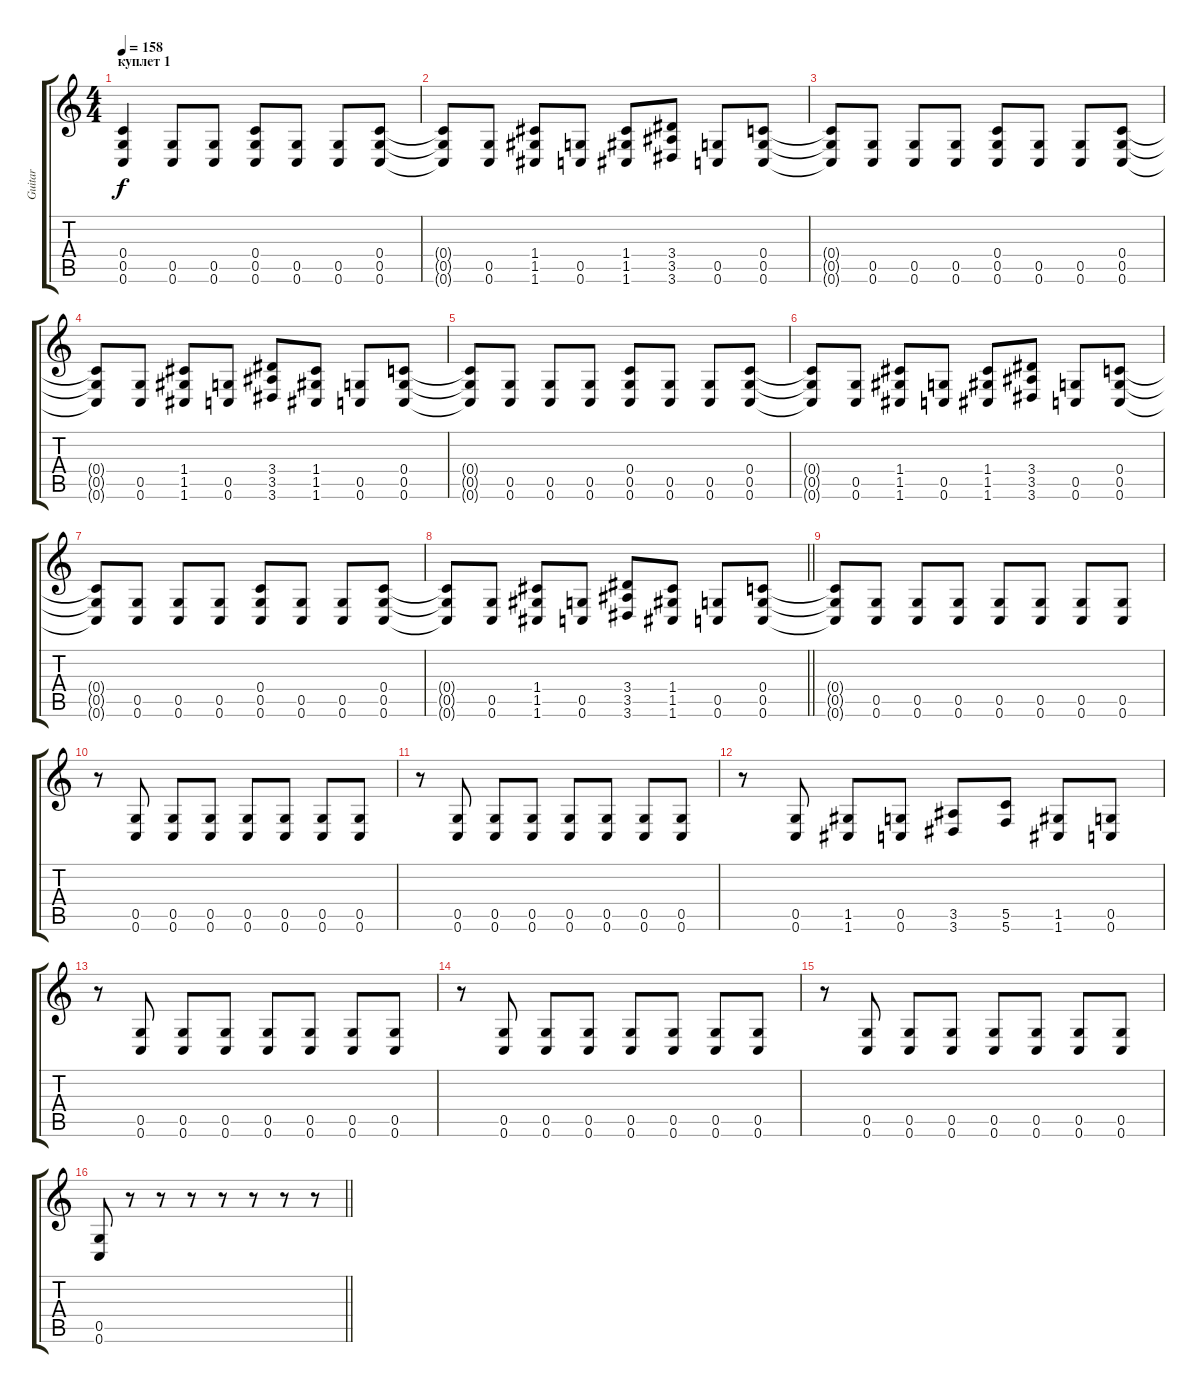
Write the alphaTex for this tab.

\track ("Guitar" "Guitar") {instrument distortionguitar}
\staff {score tabs}
\tuning (D4 A3 F3 C3 G2 C2) {hide}
\ts (4 4)
\section ("" "куплет 1")
\tempo 158
\clef g2
\ks c
(0.4 0.5 0.6).4{dy f} (0.5 0.6).8 (0.5 0.6).8 (0.4 0.5 0.6).8 (0.5 0.6).8 (0.5 0.6).8 (0.4 0.5 0.6).8 |
(0.4{t} 0.5{t} 0.6{t}).8 (0.5 0.6).8 (1.4 1.5 1.6).8 (0.5 0.6).8 (1.4 1.5 1.6).8 (3.4 3.5 3.6).8 (0.5 0.6).8 (0.4 0.5 0.6).8 |
(0.4{t} 0.5{t} 0.6{t}).8 (0.5 0.6).8 (0.5 0.6).8 (0.5 0.6).8 (0.4 0.5 0.6).8 (0.5 0.6).8 (0.5 0.6).8 (0.4 0.5 0.6).8 |
(0.4{t} 0.5{t} 0.6{t}).8 (0.5 0.6).8 (1.4 1.5 1.6).8 (0.5 0.6).8 (3.4 3.5 3.6).8 (1.4 1.5 1.6).8 (0.5 0.6).8 (0.4 0.5 0.6).8 |
(0.4{t} 0.5{t} 0.6{t}).8 (0.5 0.6).8 (0.5 0.6).8 (0.5 0.6).8 (0.4 0.5 0.6).8 (0.5 0.6).8 (0.5 0.6).8 (0.4 0.5 0.6).8 |
(0.4{t} 0.5{t} 0.6{t}).8 (0.5 0.6).8 (1.4 1.5 1.6).8 (0.5 0.6).8 (1.4 1.5 1.6).8 (3.4 3.5 3.6).8 (0.5 0.6).8 (0.4 0.5 0.6).8 |
(0.4{t} 0.5{t} 0.6{t}).8 (0.5 0.6).8 (0.5 0.6).8 (0.5 0.6).8 (0.4 0.5 0.6).8 (0.5 0.6).8 (0.5 0.6).8 (0.4 0.5 0.6).8 |
\barLineRight lightlight
(0.4{t} 0.5{t} 0.6{t}).8 (0.5 0.6).8 (1.4 1.5 1.6).8 (0.5 0.6).8 (3.4 3.5 3.6).8 (1.4 1.5 1.6).8 (0.5 0.6).8 (0.4 0.5 0.6).8 |
\section ("" "")
(0.4{t} 0.5{t} 0.6{t}).8 (0.5 0.6).8 (0.5 0.6).8 (0.5 0.6).8 (0.5 0.6).8 (0.5 0.6).8 (0.5 0.6).8 (0.5 0.6).8 |
r.8 (0.5 0.6).8 (0.5 0.6).8 (0.5 0.6).8 (0.5 0.6).8 (0.5 0.6).8 (0.5 0.6).8 (0.5 0.6).8 |
r.8 (0.5 0.6).8 (0.5 0.6).8 (0.5 0.6).8 (0.5 0.6).8 (0.5 0.6).8 (0.5 0.6).8 (0.5 0.6).8 |
r.8 (0.5 0.6).8 (1.5 1.6).8 (0.5 0.6).8 (3.5 3.6).8 (5.5 5.6).8 (1.5 1.6).8 (0.5 0.6).8 |
r.8 (0.5 0.6).8 (0.5 0.6).8 (0.5 0.6).8 (0.5 0.6).8 (0.5 0.6).8 (0.5 0.6).8 (0.5 0.6).8 |
r.8 (0.5 0.6).8 (0.5 0.6).8 (0.5 0.6).8 (0.5 0.6).8 (0.5 0.6).8 (0.5 0.6).8 (0.5 0.6).8 |
r.8 (0.5 0.6).8 (0.5 0.6).8 (0.5 0.6).8 (0.5 0.6).8 (0.5 0.6).8 (0.5 0.6).8 (0.5 0.6).8 |
\barLineRight lightlight
(0.5 0.6).8 r.8 r.8 r.8 r.8 r.8 r.8 r.8
